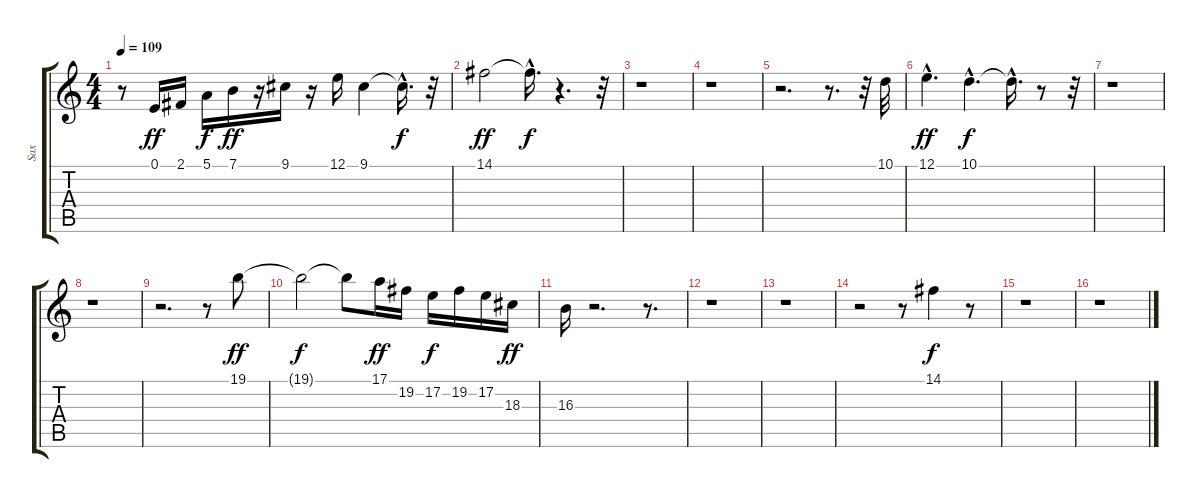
\track ("Sax" "Sax") {instrument tenorsax}
\staff {score tabs}
\tuning (E4 B3 G3 D3 A2 E2) {hide}
\ts (4 4)
\tempo 109
\clef g2
\ks c
r.8{dy f} 0.1.16{dy ff volume 11} 2.1.16 5.1.16{dy f} 7.1.16{dy ff} r.16 9.1.16 r.16 12.1.16 9.1.4 9.1{hac t}.16{d dy f} r.32 |
14.1.2{dy ff} 14.1{hac t}.16{d dy f} r.4{d} r.32 |
r.1 |
r.1 |
r.2{d} r.8{d} r.32 10.1.32 |
12.1{hac}.4{d dy ff} 10.1{hac}.4{d dy f} 10.1{hac t}.16{d} r.8 r.32 |
r.1 |
r.1 |
r.2{d} r.8 19.1.8{dy ff} |
19.1{t}.2{dy f} 19.1{t}.8 17.1.16{dy ff} 19.2.16 17.2.16{dy f} 19.2.16 17.2.16 18.3.16{dy ff} |
16.3.16 r.2{d} r.8{d} |
r.1 |
r.1 |
r.2 r.8 14.1.4{dy f} r.8 |
r.1 |
r.1
